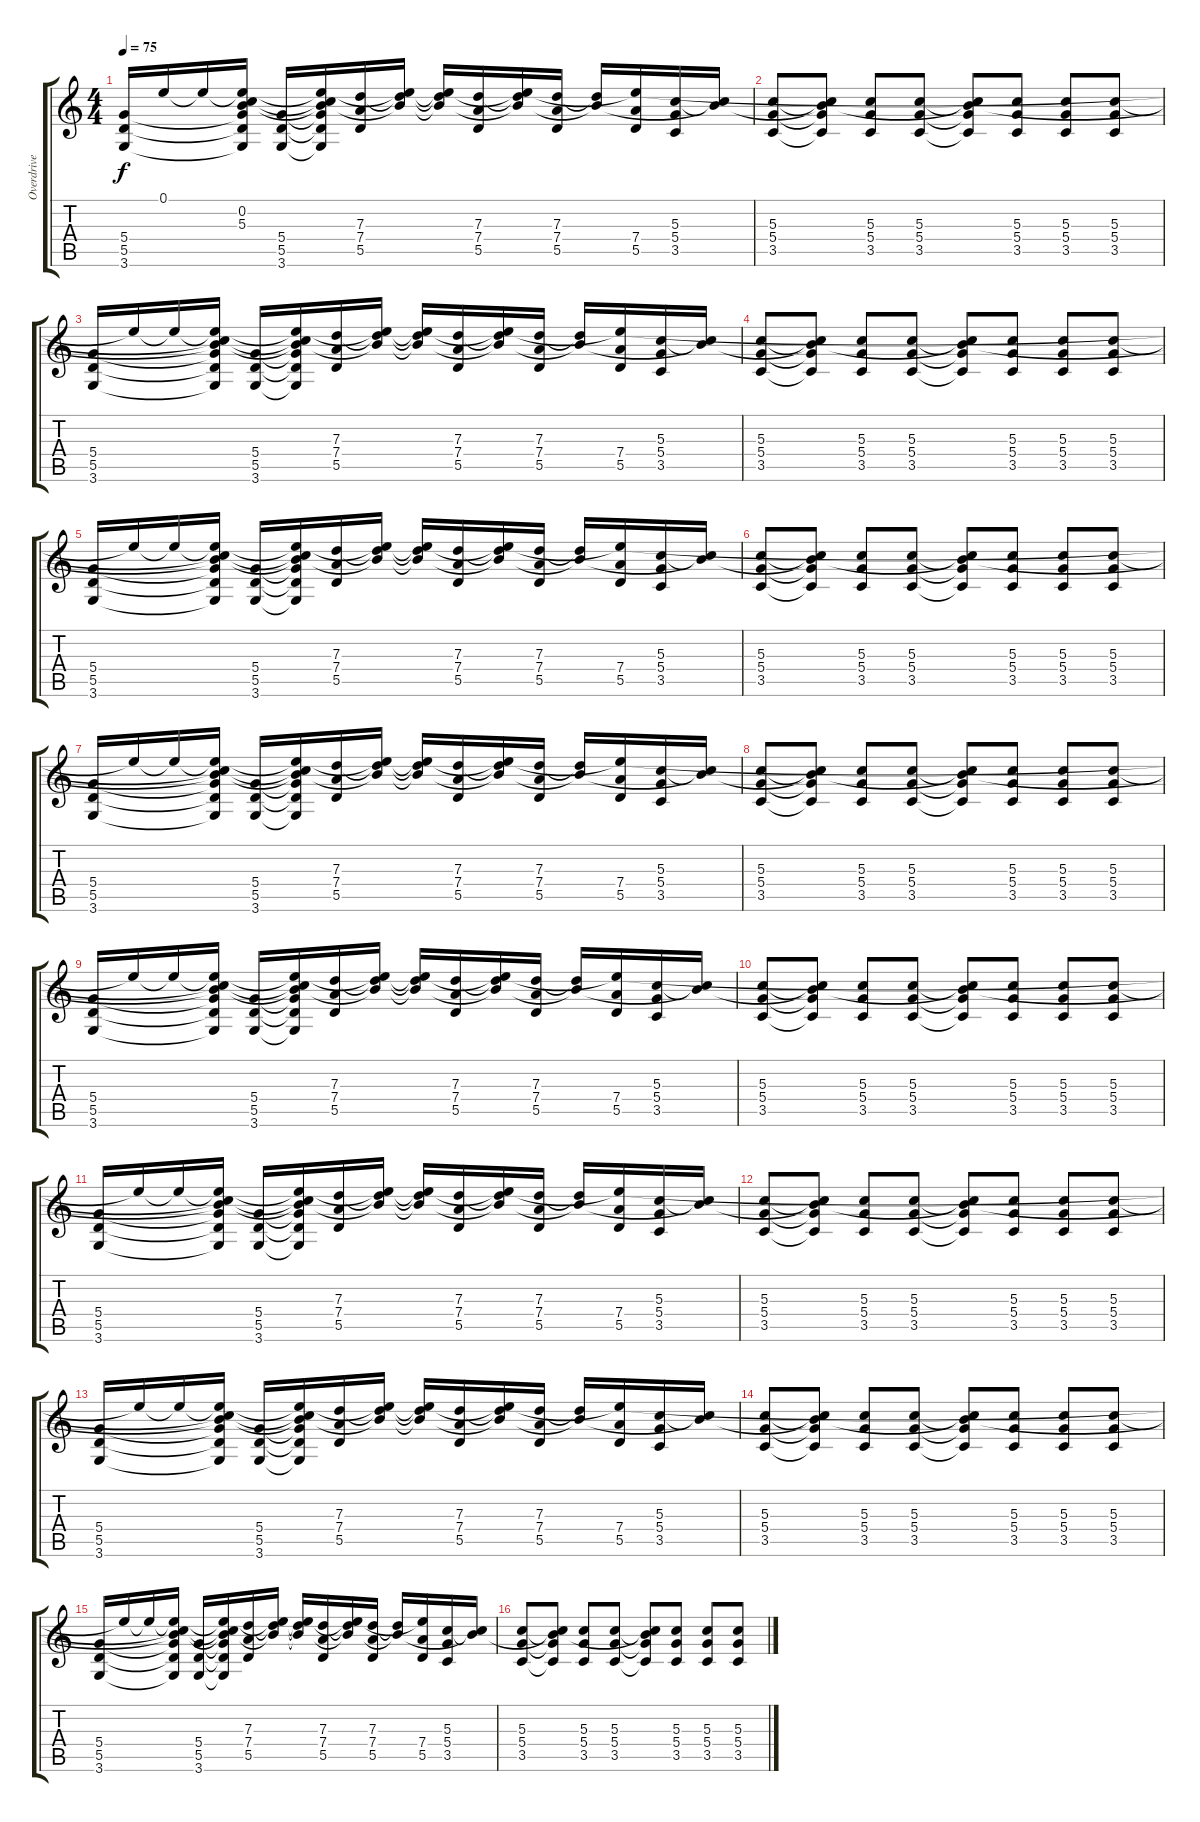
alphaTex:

\track ("Overdrive Gitár" "Overdrive ") {instrument overdrivenguitar}
\staff {score tabs}
\tuning (E4 B3 G3 D3 A2 E2) {hide}
\ts (4 4)
\tempo 75
\clef g2
\ks c
(5.4 5.5 3.6).16{dy f} 0.1{t}.16 0.1{t}.16 (0.1{t} 0.2{t} 5.3{t} 5.4{t} 5.5{t} 3.6{t}).16 (5.4 5.5 3.6).16 (0.1{t} 0.2{t} 5.3{t} 5.4{t} 5.5{t} 3.6{t}).16 (7.3 7.4 5.5).16 (0.1{t} 0.2{t} 7.3{t}).16 (0.1{t} 0.2{t} 7.3{t}).16 (7.3 7.4 5.5).16 (0.1{t} 0.2{t} 7.3{t}).16 (7.3 7.4 5.5).16 (0.2{t} 7.3{t}).16 (0.1{t} 7.4 5.5).16 (5.3 5.4 3.5).16 (0.2{t} 5.3{t}).16 |
(5.3 5.4 3.5).8 (0.2{t} 5.3{t} 5.4{t} 3.5{t}).8 (5.3 5.4 3.5).8 (5.3 5.4 3.5).8 (0.2{t} 5.3{t} 5.4{t} 3.5{t}).8 (5.3 5.4 3.5).8 (5.3 5.4 3.5).8 (5.3 5.4 3.5).8 |
(5.4 5.5 3.6).16 0.1{t}.16 0.1{t}.16 (0.1{t} 0.2{t} 5.3{t} 5.4{t} 5.5{t} 3.6{t}).16 (5.4 5.5 3.6).16 (0.1{t} 0.2{t} 5.3{t} 5.4{t} 5.5{t} 3.6{t}).16 (7.3 7.4 5.5).16 (0.1{t} 0.2{t} 7.3{t}).16 (0.1{t} 0.2{t} 7.3{t}).16 (7.3 7.4 5.5).16 (0.1{t} 0.2{t} 7.3{t}).16 (7.3 7.4 5.5).16 (0.2{t} 7.3{t}).16 (0.1{t} 7.4 5.5).16 (5.3 5.4 3.5).16 (0.2{t} 5.3{t}).16 |
(5.3 5.4 3.5).8 (0.2{t} 5.3{t} 5.4{t} 3.5{t}).8 (5.3 5.4 3.5).8 (5.3 5.4 3.5).8 (0.2{t} 5.3{t} 5.4{t} 3.5{t}).8 (5.3 5.4 3.5).8 (5.3 5.4 3.5).8 (5.3 5.4 3.5).8 |
(5.4 5.5 3.6).16 0.1{t}.16 0.1{t}.16 (0.1{t} 0.2{t} 5.3{t} 5.4{t} 5.5{t} 3.6{t}).16 (5.4 5.5 3.6).16 (0.1{t} 0.2{t} 5.3{t} 5.4{t} 5.5{t} 3.6{t}).16 (7.3 7.4 5.5).16 (0.1{t} 0.2{t} 7.3{t}).16 (0.1{t} 0.2{t} 7.3{t}).16 (7.3 7.4 5.5).16 (0.1{t} 0.2{t} 7.3{t}).16 (7.3 7.4 5.5).16 (0.2{t} 7.3{t}).16 (0.1{t} 7.4 5.5).16 (5.3 5.4 3.5).16 (0.2{t} 5.3{t}).16 |
(5.3 5.4 3.5).8 (0.2{t} 5.3{t} 5.4{t} 3.5{t}).8 (5.3 5.4 3.5).8 (5.3 5.4 3.5).8 (0.2{t} 5.3{t} 5.4{t} 3.5{t}).8 (5.3 5.4 3.5).8 (5.3 5.4 3.5).8 (5.3 5.4 3.5).8 |
(5.4 5.5 3.6).16 0.1{t}.16 0.1{t}.16 (0.1{t} 0.2{t} 5.3{t} 5.4{t} 5.5{t} 3.6{t}).16 (5.4 5.5 3.6).16 (0.1{t} 0.2{t} 5.3{t} 5.4{t} 5.5{t} 3.6{t}).16 (7.3 7.4 5.5).16 (0.1{t} 0.2{t} 7.3{t}).16 (0.1{t} 0.2{t} 7.3{t}).16 (7.3 7.4 5.5).16 (0.1{t} 0.2{t} 7.3{t}).16 (7.3 7.4 5.5).16 (0.2{t} 7.3{t}).16 (0.1{t} 7.4 5.5).16 (5.3 5.4 3.5).16 (0.2{t} 5.3{t}).16 |
(5.3 5.4 3.5).8 (0.2{t} 5.3{t} 5.4{t} 3.5{t}).8 (5.3 5.4 3.5).8 (5.3 5.4 3.5).8 (0.2{t} 5.3{t} 5.4{t} 3.5{t}).8 (5.3 5.4 3.5).8 (5.3 5.4 3.5).8 (5.3 5.4 3.5).8 |
(5.4 5.5 3.6).16 0.1{t}.16 0.1{t}.16 (0.1{t} 0.2{t} 5.3{t} 5.4{t} 5.5{t} 3.6{t}).16 (5.4 5.5 3.6).16 (0.1{t} 0.2{t} 5.3{t} 5.4{t} 5.5{t} 3.6{t}).16 (7.3 7.4 5.5).16 (0.1{t} 0.2{t} 7.3{t}).16 (0.1{t} 0.2{t} 7.3{t}).16 (7.3 7.4 5.5).16 (0.1{t} 0.2{t} 7.3{t}).16 (7.3 7.4 5.5).16 (0.2{t} 7.3{t}).16 (0.1{t} 7.4 5.5).16 (5.3 5.4 3.5).16 (0.2{t} 5.3{t}).16 |
(5.3 5.4 3.5).8 (0.2{t} 5.3{t} 5.4{t} 3.5{t}).8 (5.3 5.4 3.5).8 (5.3 5.4 3.5).8 (0.2{t} 5.3{t} 5.4{t} 3.5{t}).8 (5.3 5.4 3.5).8 (5.3 5.4 3.5).8 (5.3 5.4 3.5).8 |
(5.4 5.5 3.6).16 0.1{t}.16 0.1{t}.16 (0.1{t} 0.2{t} 5.3{t} 5.4{t} 5.5{t} 3.6{t}).16 (5.4 5.5 3.6).16 (0.1{t} 0.2{t} 5.3{t} 5.4{t} 5.5{t} 3.6{t}).16 (7.3 7.4 5.5).16 (0.1{t} 0.2{t} 7.3{t}).16 (0.1{t} 0.2{t} 7.3{t}).16 (7.3 7.4 5.5).16 (0.1{t} 0.2{t} 7.3{t}).16 (7.3 7.4 5.5).16 (0.2{t} 7.3{t}).16 (0.1{t} 7.4 5.5).16 (5.3 5.4 3.5).16 (0.2{t} 5.3{t}).16 |
(5.3 5.4 3.5).8 (0.2{t} 5.3{t} 5.4{t} 3.5{t}).8 (5.3 5.4 3.5).8 (5.3 5.4 3.5).8 (0.2{t} 5.3{t} 5.4{t} 3.5{t}).8 (5.3 5.4 3.5).8 (5.3 5.4 3.5).8 (5.3 5.4 3.5).8 |
(5.4 5.5 3.6).16 0.1{t}.16 0.1{t}.16 (0.1{t} 0.2{t} 5.3{t} 5.4{t} 5.5{t} 3.6{t}).16 (5.4 5.5 3.6).16 (0.1{t} 0.2{t} 5.3{t} 5.4{t} 5.5{t} 3.6{t}).16 (7.3 7.4 5.5).16 (0.1{t} 0.2{t} 7.3{t}).16 (0.1{t} 0.2{t} 7.3{t}).16 (7.3 7.4 5.5).16 (0.1{t} 0.2{t} 7.3{t}).16 (7.3 7.4 5.5).16 (0.2{t} 7.3{t}).16 (0.1{t} 7.4 5.5).16 (5.3 5.4 3.5).16 (0.2{t} 5.3{t}).16 |
(5.3 5.4 3.5).8 (0.2{t} 5.3{t} 5.4{t} 3.5{t}).8 (5.3 5.4 3.5).8 (5.3 5.4 3.5).8 (0.2{t} 5.3{t} 5.4{t} 3.5{t}).8 (5.3 5.4 3.5).8 (5.3 5.4 3.5).8 (5.3 5.4 3.5).8 |
(5.4 5.5 3.6).16 0.1{t}.16 0.1{t}.16 (0.1{t} 0.2{t} 5.3{t} 5.4{t} 5.5{t} 3.6{t}).16 (5.4 5.5 3.6).16 (0.1{t} 0.2{t} 5.3{t} 5.4{t} 5.5{t} 3.6{t}).16 (7.3 7.4 5.5).16 (0.1{t} 0.2{t} 7.3{t}).16 (0.1{t} 0.2{t} 7.3{t}).16 (7.3 7.4 5.5).16 (0.1{t} 0.2{t} 7.3{t}).16 (7.3 7.4 5.5).16 (0.2{t} 7.3{t}).16 (0.1{t} 7.4 5.5).16 (5.3 5.4 3.5).16 (0.2{t} 5.3{t}).16 |
(5.3 5.4 3.5).8 (0.2{t} 5.3{t} 5.4{t} 3.5{t}).8 (5.3 5.4 3.5).8 (5.3 5.4 3.5).8 (0.2{t} 5.3{t} 5.4{t} 3.5{t}).8 (5.3 5.4 3.5).8 (5.3 5.4 3.5).8 (5.3 5.4 3.5).8
